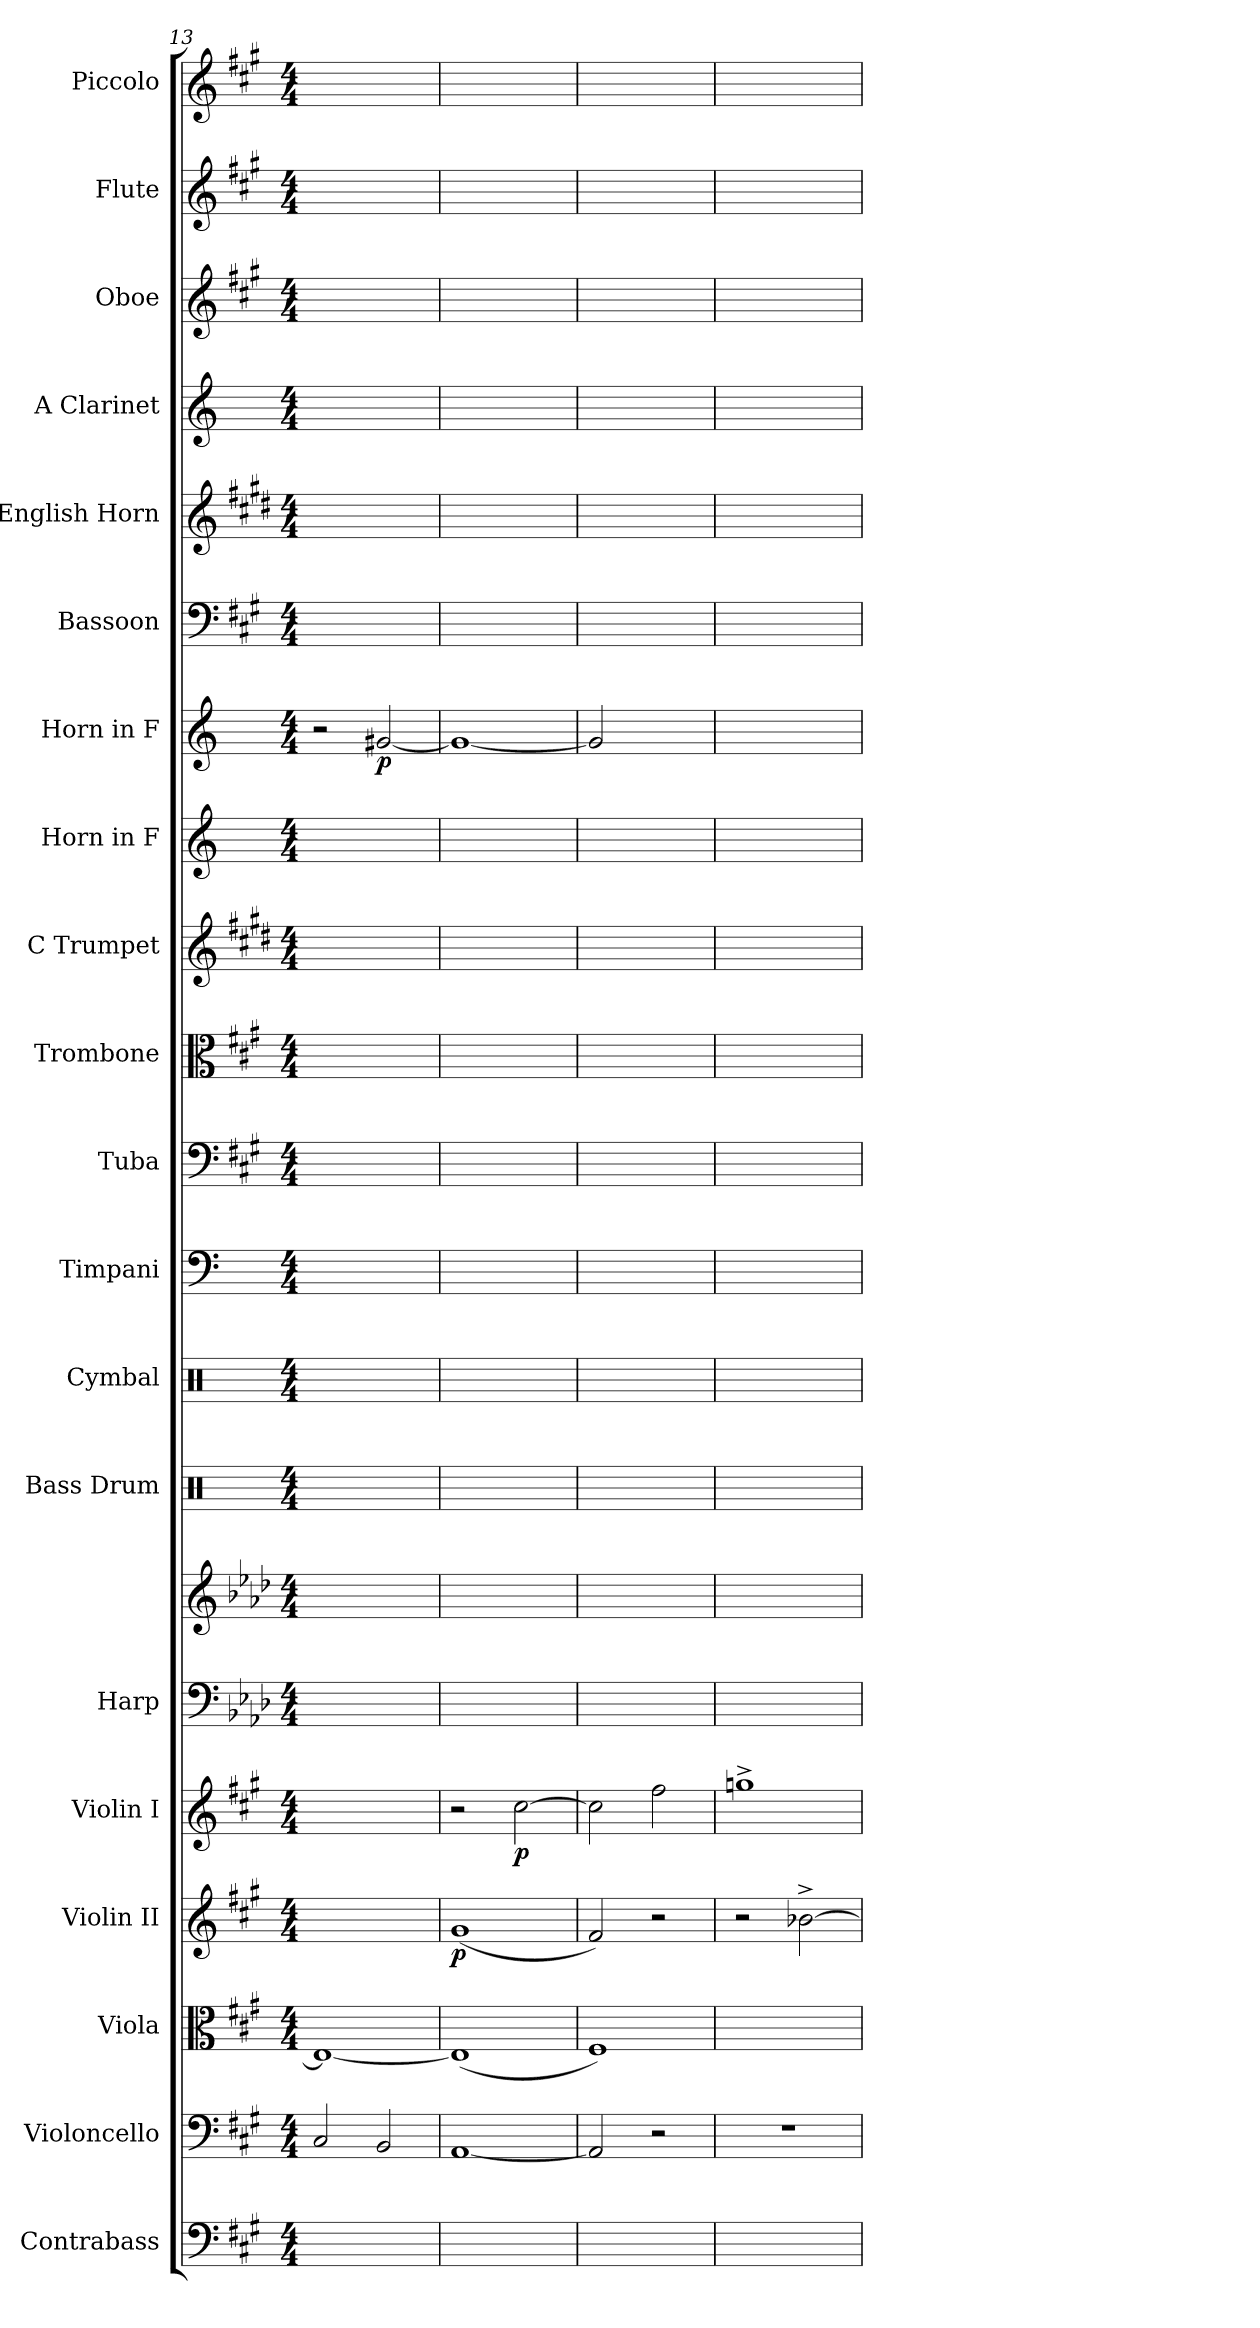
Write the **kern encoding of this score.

**kern	**kern	**kern	**kern	**dynam	**kern	**dynam	**kern	**kern	**kern	**kern	**kern	**kern	**kern	**kern	**kern	**kern	**dynam	**kern	**kern	**kern	**kern	**kern	**kern
*part20	*part19	*part18	*part17	*part17	*part16	*part16	*part15	*part15	*part14	*part13	*part12	*part11	*part10	*part9	*part8	*part7	*part7	*part6	*part5	*part4	*part3	*part2	*part1
*staff21	*staff20	*staff19	*staff18	*staff18	*staff17	*staff17	*staff16	*staff15	*staff14	*staff13	*staff12	*staff11	*staff10	*staff9	*staff8	*staff7	*staff7	*staff6	*staff5	*staff4	*staff3	*staff2	*staff1
*I"Contrabass	*I"Violoncello	*I"Viola	*I"Violin II	*	*I"Violin I	*	*I"Harp	*	*I"Bass Drum	*I"Cymbal	*I"Timpani	*I"Tuba	*I"Trombone	*I"C Trumpet	*I"Horn in F	*I"Horn in F	*	*I"Bassoon	*I"English Horn	*I"A Clarinet	*I"Oboe	*I"Flute	*I"Piccolo
*I'Cb.	*I'Vlc.	*I'Vla.	*I'Vln.II	*	*I'Vln.I	*	*I'Hrp.	*	*I'B. Dr.	*I'Cym.	*I'Timp.	*I'Tba.	*I'Trb.	*I'C Tpt.	*	*	*	*I'Bsn.	*I'E. Hn.	*I'A Cl.	*I'Ob.	*I'Fl.	*I'Picc.
*clefF4	*clefF4	*clefC3	*clefG2	*	*clefG2	*	*clefF4	*clefG2	*clefX	*clefX	*clefF4	*clefF4	*clefC3	*clefG2	*clefG2	*clefG2	*	*clefF4	*clefG2	*clefG2	*clefG2	*clefG2	*clefG2
*ITrd7c12	*	*	*	*	*	*	*	*	*	*	*	*	*	*	*ITrd4c7	*ITrd4c7	*	*	*ITrd4c7	*ITrd2c3	*	*	*ITrd-7c-12
*k[f#c#g#]	*k[f#c#g#]	*k[f#c#g#]	*k[f#c#g#]	*	*k[f#c#g#]	*	*k[b-e-a-d-]	*k[b-e-a-d-]	*k[]	*k[]	*k[]	*k[f#c#g#]	*k[f#c#g#]	*k[f#c#g#d#]	*k[b-]	*k[b-]	*	*k[f#c#g#]	*k[f#c#g#]	*k[f#c#g#]	*k[f#c#g#]	*k[f#c#g#]	*k[f#c#g#]
*M4/4	*M4/4	*M4/4	*M4/4	*	*M4/4	*	*M4/4	*M4/4	*M4/4	*M4/4	*M4/4	*M4/4	*M4/4	*M4/4	*M4/4	*M4/4	*	*M4/4	*M4/4	*M4/4	*M4/4	*M4/4	*M4/4
=13	=13	=13	=13	=13	=13	=13	=13	=13	=13	=13	=13	=13	=13	=13	=13	=13	=13	=13	=13	=13	=13	=13	=13
1ryy	2C#/	1E#_	1ryy	.	1ryy	.	1ryy	1ryy	1ryy	1ryy	1ryy	1ryy	1ryy	1ryy	1ryy	2r	.	1ryy	1ryy	1ryy	1ryy	1ryy	1ryy
!	!	!	!	!	!	!	!	!	!	!	!	!	!	!	!	!	!LO:DY:b	!	!	!	!	!	!
.	2BB/	.	.	.	.	.	.	.	.	.	.	.	.	.	.	[2c#X/	p	.	.	.	.	.	.
=14	=14	=14	=14	=14	=14	=14	=14	=14	=14	=14	=14	=14	=14	=14	=14	=14	=14	=14	=14	=14	=14	=14	=14
!	!	!	!	!LO:DY:b	!	!	!	!	!	!	!	!	!	!	!	!	!	!	!	!	!	!	!
1ryy	[1AA	(<1E#]	(<1g#	p	2r	.	1ryy	1ryy	1ryy	1ryy	1ryy	1ryy	1ryy	1ryy	1ryy	1c#_	.	1ryy	1ryy	1ryy	1ryy	1ryy	1ryy
!	!	!	!	!	!	!LO:DY:b	!	!	!	!	!	!	!	!	!	!	!	!	!	!	!	!	!
.	.	.	.	.	[2cc#\	p	.	.	.	.	.	.	.	.	.	.	.	.	.	.	.	.	.
!!LO:PB:g=z
=15	=15	=15	=15	=15	=15	=15	=15	=15	=15	=15	=15	=15	=15	=15	=15	=15	=15	=15	=15	=15	=15	=15	=15
1ryy	2AA/]	1F#)	2f#/)	.	2cc#\]	.	1ryy	1ryy	1ryy	1ryy	1ryy	1ryy	1ryy	1ryy	1ryy	2c#/]	.	1ryy	1ryy	1ryy	1ryy	1ryy	1ryy
.	2r	.	2r	.	2ff#\	.	.	.	.	.	.	.	.	.	.	2ryy	.	.	.	.	.	.	.
=16	=16	=16	=16	=16	=16	=16	=16	=16	=16	=16	=16	=16	=16	=16	=16	=16	=16	=16	=16	=16	=16	=16	=16
1ryy	1r	1ryy	2r	.	1ggn^	.	1ryy	1ryy	1ryy	1ryy	1ryy	1ryy	1ryy	1ryy	1ryy	1ryy	.	1ryy	1ryy	1ryy	1ryy	1ryy	1ryy
.	.	.	[2b-X^\	.	.	.	.	.	.	.	.	.	.	.	.	.	.	.	.	.	.	.	.
=	=	=	=	=	=	=	=	=	=	=	=	=	=	=	=	=	=	=	=	=	=	=	=
*-	*-	*-	*-	*-	*-	*-	*-	*-	*-	*-	*-	*-	*-	*-	*-	*-	*-	*-	*-	*-	*-	*-	*-
